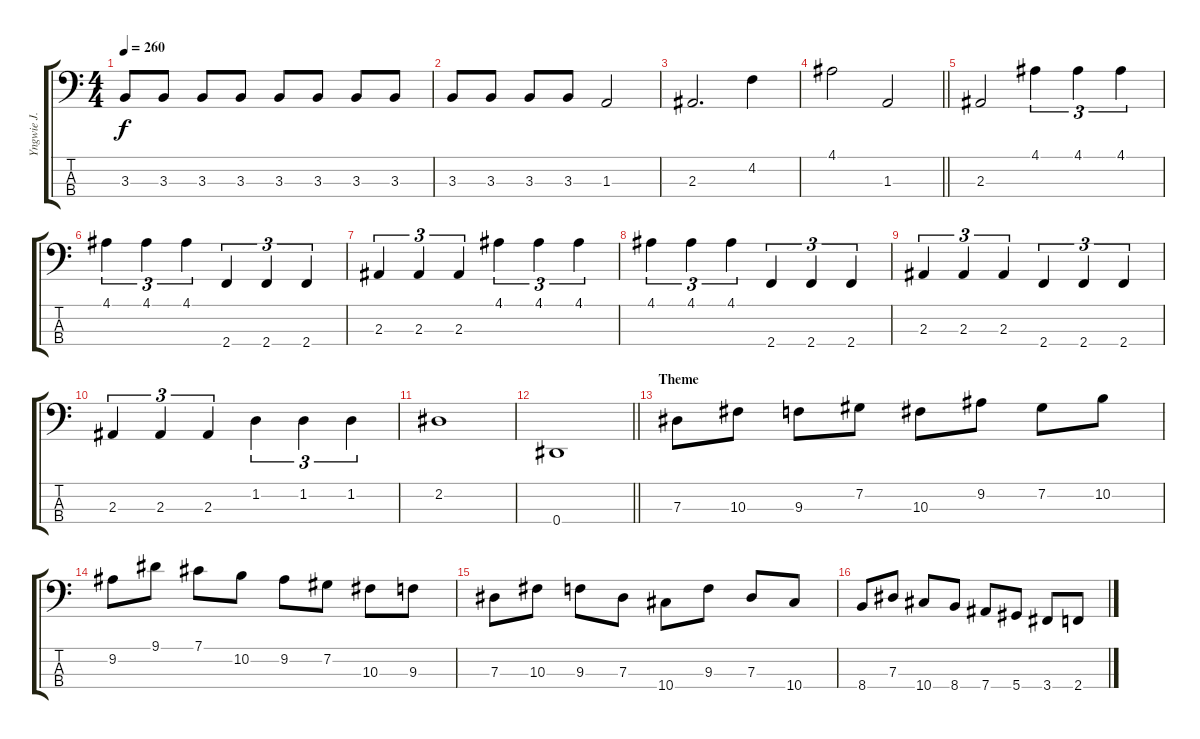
\track ("Yngwie J. Malmsteen" "Yngwie J. ") {instrument electricbasspick}
\staff {score tabs}
\tuning (Gb2 Db2 Ab1 Eb1) {hide}
\ts (4 4)
\tempo 260
\clef f4
\ks c
3.3.8{dy f} 3.3.8 3.3.8 3.3.8 3.3.8 3.3.8 3.3.8 3.3.8 |
3.3.8 3.3.8 3.3.8 3.3.8 1.3.2 |
2.3.2{d} 4.2.4 |
\barLineRight lightlight
4.1.2 1.3.2 |
2.3.2 4.1.4{tu (3 2)} 4.1.4{tu (3 2)} 4.1.4{tu (3 2)} |
4.1.4{tu (3 2)} 4.1.4{tu (3 2)} 4.1.4{tu (3 2)} 2.4.4{tu (3 2)} 2.4.4{tu (3 2)} 2.4.4{tu (3 2)} |
2.3.4{tu (3 2)} 2.3.4{tu (3 2)} 2.3.4{tu (3 2)} 4.1.4{tu (3 2)} 4.1.4{tu (3 2)} 4.1.4{tu (3 2)} |
4.1.4{tu (3 2)} 4.1.4{tu (3 2)} 4.1.4{tu (3 2)} 2.4.4{tu (3 2)} 2.4.4{tu (3 2)} 2.4.4{tu (3 2)} |
2.3.4{tu (3 2)} 2.3.4{tu (3 2)} 2.3.4{tu (3 2)} 2.4.4{tu (3 2)} 2.4.4{tu (3 2)} 2.4.4{tu (3 2)} |
2.3.4{tu (3 2)} 2.3.4{tu (3 2)} 2.3.4{tu (3 2)} 1.2.4{tu (3 2)} 1.2.4{tu (3 2)} 1.2.4{tu (3 2)} |
2.2.1 |
\barLineRight lightlight
0.4.1 |
\section ("" "Theme")
7.3.8 10.3.8 9.3.8 7.2.8 10.3.8 9.2.8 7.2.8 10.2.8 |
9.2.8 9.1.8 7.1.8 10.2.8 9.2.8 7.2.8 10.3.8 9.3.8 |
7.3.8 10.3.8 9.3.8 7.3.8 10.4.8 9.3.8 7.3.8 10.4.8 |
8.4.8 7.3.8 10.4.8 8.4.8 7.4.8 5.4.8 3.4.8 2.4.8
